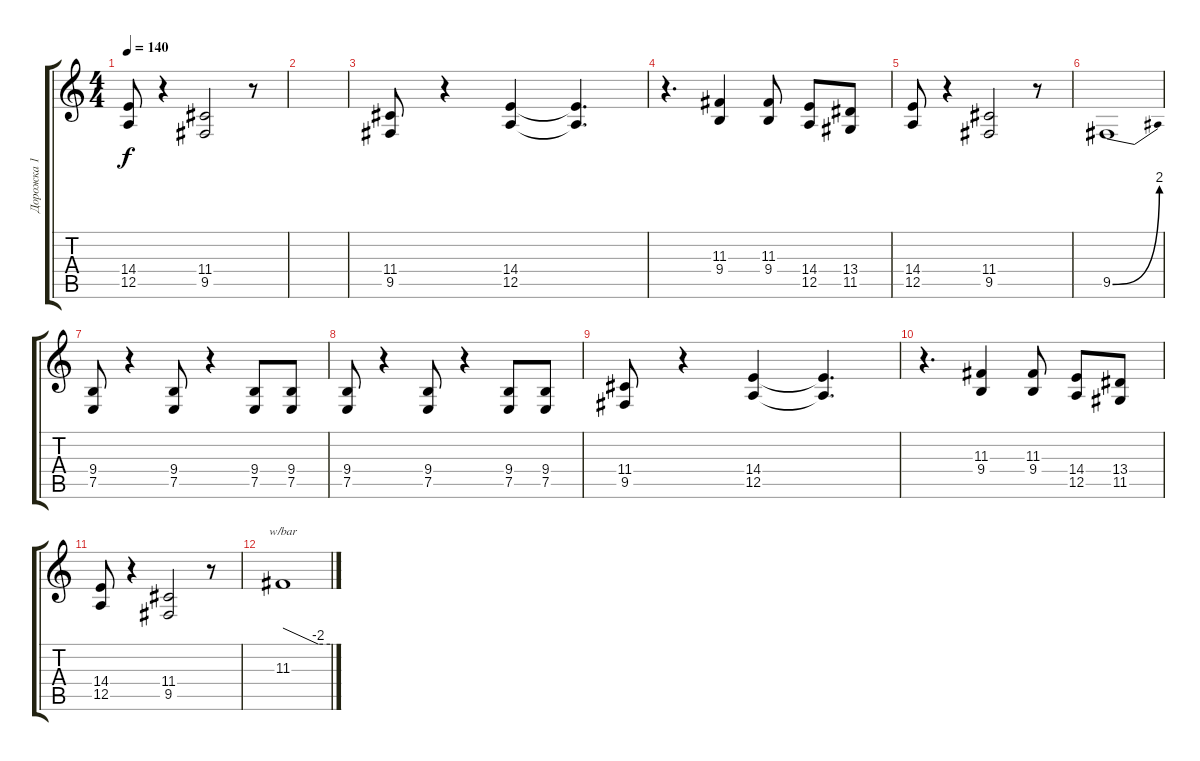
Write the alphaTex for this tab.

\track ("Дорожка 1" "Дорожка 1") {instrument lead1square}
\staff {score tabs}
\tuning (E4 B3 G3 D3 A2 E2) {hide}
\ts (4 4)
\tempo 140
\clef g2
\ks c
(14.4 12.5).8{dy f} r.4 (11.4 9.5).2 r.8 |
|
(11.4 9.5).8 r.4 (14.4 12.5).4 (14.4{t} 12.5{t}).4{d} |
r.4{d} (11.3 9.4).4 (11.3 9.4).8 (14.4 12.5).8 (13.4 11.5).8 |
(14.4 12.5).8 r.4 (11.4 9.5).2 r.8 |
9.5{be (bend 0 0 60 8)}.1 |
(9.4 7.5).8 r.4 (9.4 7.5).8 r.4 (9.4 7.5).8 (9.4 7.5).8 |
(9.4 7.5).8 r.4 (9.4 7.5).8 r.4 (9.4 7.5).8 (9.4 7.5).8 |
(11.4 9.5).8 r.4 (14.4 12.5).4 (14.4{t} 12.5{t}).4{d} |
r.4{d} (11.3 9.4).4 (11.3 9.4).8 (14.4 12.5).8 (13.4 11.5).8 |
(14.4 12.5).8 r.4 (11.4 9.5).2 r.8 |
11.3.1{tbe (custom default 0 0 45 -8 60 -8)}
